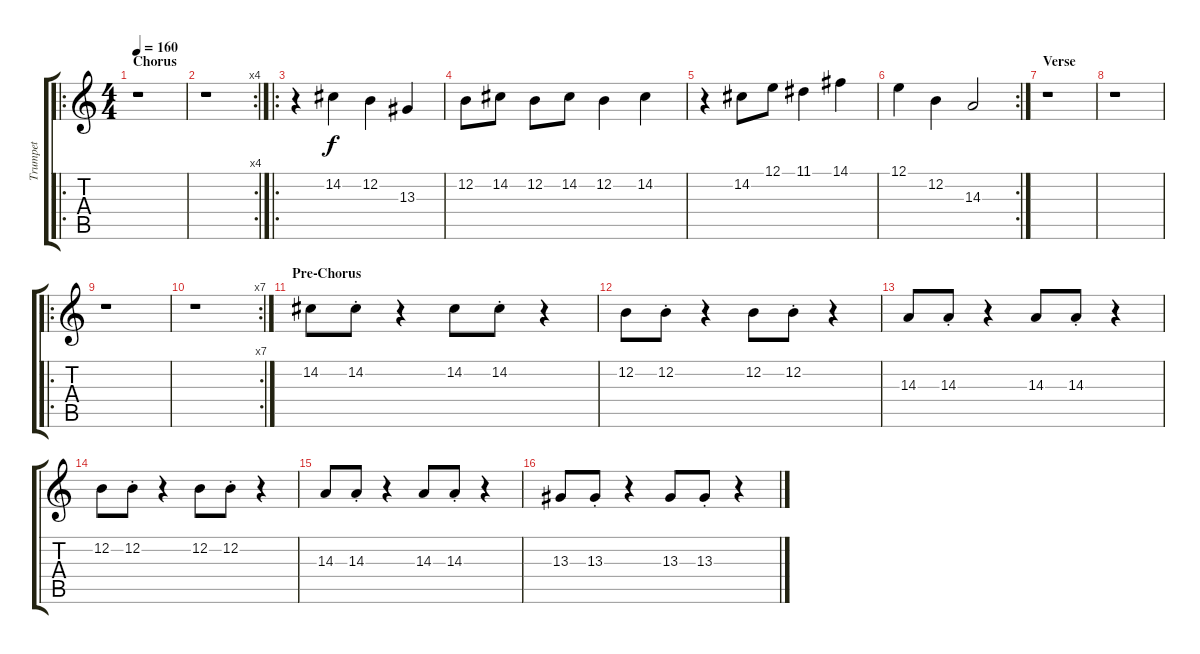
\track ("Trumpet" "Trumpet") {instrument trumpet}
\staff {score tabs}
\tuning (E4 B3 G3 D3 A2 E2) {hide}
\ro
\ts (4 4)
\section ("" "Chorus")
\tempo 160
\clef g2
\ks c
r.1{dy f} |
\rc 4
r.1 |
\ro
r.4 14.2.4 12.2.4 13.3.4 |
12.2.8 14.2.8 12.2.8 14.2.8 12.2.4 14.2.4 |
r.4 14.2.8 12.1.8 11.1.4 14.1.4 |
\rc 2
12.1.4 12.2.4 14.3.2 |
\section ("" "Verse")
r.1 |
r.1 |
\ro
r.1 |
\rc 7
r.1 |
\section ("" "Pre-Chorus")
14.2.8 14.2{st}.8 r.4 14.2.8 14.2{st}.8 r.4 |
12.2.8 12.2{st}.8 r.4 12.2.8 12.2{st}.8 r.4 |
14.3.8 14.3{st}.8 r.4 14.3.8 14.3{st}.8 r.4 |
12.2.8 12.2{st}.8 r.4 12.2.8 12.2{st}.8 r.4 |
14.3.8 14.3{st}.8 r.4 14.3.8 14.3{st}.8 r.4 |
13.3.8 13.3{st}.8 r.4 13.3.8 13.3{st}.8 r.4
